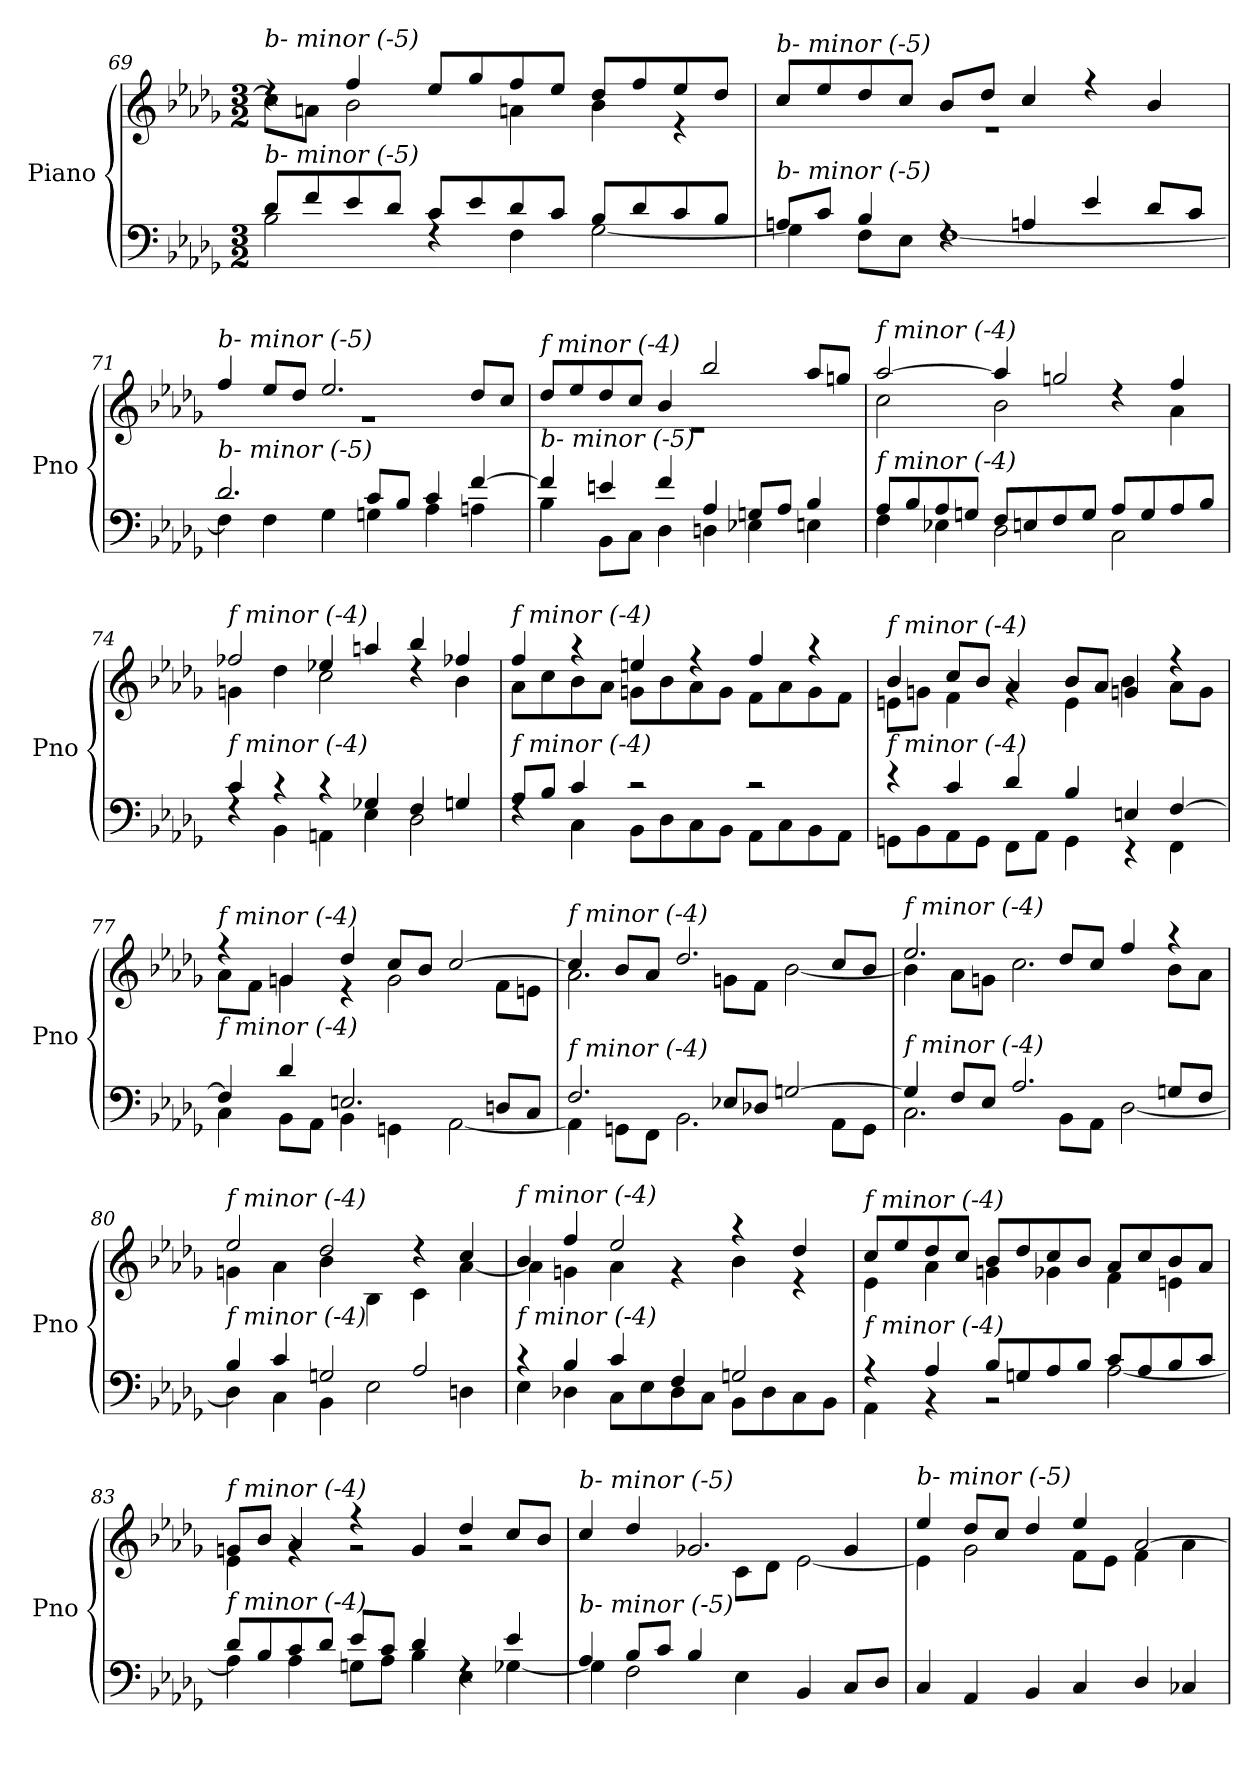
**kern	**kern
*part1	*part1
*staff2	*staff1
*I"Piano	*
*I'Pno	*
*clefF4	*clefG2
*k[b-e-a-d-g-]	*k[b-e-a-d-g-]
*M3/2	*M3/2
=69	=69
*^	*^
!	!	!LO:TX:i:t=b- minor (-5)	!
!LO:TX:i:t=b- minor (-5)	!	!	!
8d-/L	2B-\	4rdd	8cc\L]
8f/	.	.	8an\J
8e-/	.	4ff/	2b-\
8d-/J	.	.	.
8c/L	4rF	8ee-/L	.
8e-/	.	8gg-/	.
8d-/	4F\	8ff/	4an\
8c/J	.	8ee-/J	.
8B-/L	[2G-\	8dd-/L	4b-\
8d-/	.	8ff/	.
8c/	.	8ee-/	4r
8B-/J	.	8dd-/J	.
=70	=70	=70	=70
!	!	!LO:TX:i:t=b- minor (-5)	!
!LO:TX:i:t=b- minor (-5)	!	!	!
8An/L	4G-\]	8cc/L	1.r
8c/J	.	8ee-/	.
4B-/	8F\L	8dd-/	.
.	8E-\J	8cc/J	.
4rF	[1F	8b-/L	.
.	.	8dd-/J	.
4An/	.	4cc/	.
4e-/	.	4r	.
8d-/L	.	4b-/	.
8c/J	.	.	.
=71	=71	=71	=71
!	!	!LO:TX:i:t=b- minor (-5)	!
!LO:TX:i:t=b- minor (-5)	!	!	!
2.d-/	4F\]	4ff/	1.r
.	4F\	8ee-/L	.
.	.	8dd-/J	.
.	4G-\	2.ee-/	.
8c/L	4Gn\	.	.
8B-/J	.	.	.
4c/	4A-\	.	.
[4f/	4An\	8dd-/L	.
.	.	8cc/J	.
!!LO:LB:g=z	!!
=72	=72	=72	=72
!	!	!LO:TX:i:t=f minor (-4)	!
!LO:TX:i:t=b- minor (-5)	!	!	!
4f/]	4B-\	8dd-/L	1.r
.	.	8ee-/	.
4en/	8BB-\L	8dd-/	.
.	8C\J	8cc/J	.
4f/	4D-\	4b-/	.
4A-/	4Dn\	2bb-/	.
8Gn/L	4E-X\	.	.
8A-/J	.	.	.
4B-/	4En\	8aa-/L	.
.	.	8ggn/J	.
=73	=73	=73	=73
!	!	!LO:TX:i:t=f minor (-4)	!
!LO:TX:i:t=f minor (-4)	!	!	!
8A-/L	4F\	[2aa-/	2cc\
8B-/	.	.	.
8A-/	4E-X\	.	.
8Gn/J	.	.	.
8F/L	2D-\	4aa-/]	2b-\
8En/	.	.	.
8F/	.	2ggn/	.
8G/J	.	.	.
8A-/L	2C\	.	4rdd
8G/	.	.	.
8A-/	.	4ff/	4a-\
8B-/J	.	.	.
=74	=74	=74	=74
!	!	!LO:TX:i:t=f minor (-4)	!
!LO:TX:i:t=f minor (-4)	!	!	!
4c/	4rF	2ff-Xi/	4gn\
4r	4BB-\	.	4dd-\
4r	4AAn\	4ee-X/	2cc\
4G-X/	4E-\	4aan/	.
4F/	2D-\	4bb-/	4rdd
4Gn/	.	4ff-Xi/	4b-\
=75	=75	=75	=75
!	!	!LO:TX:i:t=f minor (-4)	!
!LO:TX:i:t=f minor (-4)	!	!	!
8A-/L	4rF	4ff/	8a-\L
8B-/J	.	.	8cc\
4c/	4C\	4r	8b-\
.	.	.	8a-\J
2r	8BB-\L	4een/	8gn\L
.	8D-\	.	8b-\
.	8C\	4r	8a-\
.	8BB-\J	.	8g\J
2r	8AA-\L	4ff/	8f\L
.	8C\	.	8a-\
.	8BB-\	4r	8g\
.	8AA-\J	.	8f\J
!!LO:LB:g=z	!!
=76	=76	=76	=76
!	!	!LO:TX:i:t=f minor (-4)	!
!LO:TX:i:t=f minor (-4)	!	!	!
4r	8GGn\L	4b-/	8en\L
.	8BB-\	.	8gn\J
4c/	8AA-\	8cc/L	4f\
.	8GG\J	8b-/J	.
4d-/	8FF\L	4a-/	4rg
.	8AA-\J	.	.
4B-/	4GG\	8b-/L	4e\
.	.	8a-/J	.
4En/	4r	4gn/	4b-\
[4F/	4FF\	4r	8a-\L
.	.	.	8g\J
=77	=77	=77	=77
!	!	!LO:TX:i:t=f minor (-4)	!
!LO:TX:i:t=f minor (-4)	!	!	!
4F/]	4C\	4r	8a-\L
.	.	.	8f\J
4d-/	8BB-\L	4gn/	4g\
.	8AA-\J	.	.
2.En/	4BB-\	4dd-/	4r
.	4GGn\	8cc/L	2g\
.	.	8b-/J	.
.	[2AA-\	[2cc/	.
8Dn/L	.	.	8f\L
8C/J	.	.	8en\J
=78	=78	=78	=78
!	!	!LO:TX:i:t=f minor (-4)	!
!LO:TX:i:t=f minor (-4)	!	!	!
2.F/	4AA-\]	4cc/]	2.a-\
.	8GGn\L	8b-/L	.
.	8FF\J	8a-/J	.
.	2.BB-\	2.dd-/	.
8E-X/L	.	.	8gn\L
8D-X/J	.	.	8f\J
[2Gn/	.	.	[2b-\
.	8AA-\L	8cc/L	.
.	8GG\J	8b-/J	.
=79	=79	=79	=79
!	!	!LO:TX:i:t=f minor (-4)	!
!LO:TX:i:t=f minor (-4)	!	!	!
4G/]	2.C\	2.ee-/	4b-\]
8F/L	.	.	8a-\L
8E-/J	.	.	8gn\J
2.A-/	.	.	2.cc\
.	8BB-\L	8dd-/L	.
.	8AA-\J	8cc/J	.
.	[2D-\	4ff/	.
8Gn/L	.	4r	8b-\L
8F/J	.	.	8a-\J
!!LO:LB:g=z	!!
=80	=80	=80	=80
!	!	!LO:TX:i:t=f minor (-4)	!
!LO:TX:i:t=f minor (-4)	!	!	!
4B-/	4D-\]	2ee-/	4gn\
4c/	4C\	.	4a-\
2Gn/	4BB-\	2dd-/	4b-\
.	2E-\	.	4B-\
2A-/	.	4r	4c\
.	4Dn\	4cc/	[4a-\
=81	=81	=81	=81
!	!	!LO:TX:i:t=f minor (-4)	!
!LO:TX:i:t=f minor (-4)	!	!	!
4r	4E-\	4b-/	4a-\]
4B-/	4D-X\	4ff/	4gn\
4c/	8C\L	2ee-/	4a-\
.	8E-\	.	.
4F/	8D-\	.	4r
.	8C\J	.	.
2Gn/	8BB-\L	4r	4b-\
.	8D-\	.	.
.	8C\	4dd-/	4r
.	8BB-\J	.	.
=82	=82	=82	=82
!	!	!LO:TX:i:t=f minor (-4)	!
!LO:TX:i:t=f minor (-4)	!	!	!
4r	4AA-\	8cc/L	4e-\
.	.	8ee-/	.
4A-/	4r	8dd-/	4a-\
.	.	8cc/J	.
8B-/L	2r	8b-/L	4gn\
8Gn/	.	8dd-/	.
8A-/	.	8cc/	4g-X\
8B-/J	.	8b-/J	.
8c/L	[2A-\	8a-/L	4f\
8A-/	.	8cc/	.
8B-/	.	8b-/	4eni\
8c/J	.	8a-/J	.
=83	=83	=83	=83
!	!	!LO:TX:i:t=f minor (-4)	!
!LO:TX:i:t=f minor (-4)	!	!	!
8d-/L	4A-\]	8gn/L	4e-\
8B-/	.	8b-/J	.
8c/	4A-\	4a-/	4rg
8d-/J	.	.	.
8e-/L	8Gn\L	4r	2rg
8c/J	8A-\J	.	.
4d-/	4B-\	4g/	.
4rF	4E-\	4dd-/	2rg
4e-/	[4G-X\	8cc/L	.
.	.	8b-/J	.
!!LO:LB:g=z
=84	=84	=84	=84
*	*^	*	*^
!	!	!	!LO:TX:i:t=b- minor (-5)	!	!
!LO:TX:i:t=b- minor (-5)	!	!	!	!	!
2.ryy	4A-/	4G-\]	4cc/	2.ryy	2.ryy
.	8B-/L	2F\	4dd-/	.	.
.	8c/J	.	.	.	.
.	4B-/	.	2.g-X/	.	.
2.ryy	4E-\	2.ryy	.	8c\L	2.ryy
.	.	.	.	8d-\J	.
.	4BB-/	.	.	[2e-\	.
.	8C/L	.	4g-/	.	.
.	8D-/J	.	.	.	.
*	*v	*v	*	*	*
*	*	*	*v	*v
=85	=85	=85	=85
!	!	!LO:TX:i:t=b- minor (-5)	!
!LO:TX:i:t=b- minor (-5)	!	!	!
*v	*v	*	*
4C/	4ee-/	4e-\]
4AA-/	8dd-/L	2g-\
.	8cc/J	.
4BB-/	4dd-/	.
4C/	4ee-/	8f\L
.	.	8e-\J
4D-/	[2a-/	4f\
4C-Xj/	.	4a-\
*	*v	*v
=	=
*-	*-
